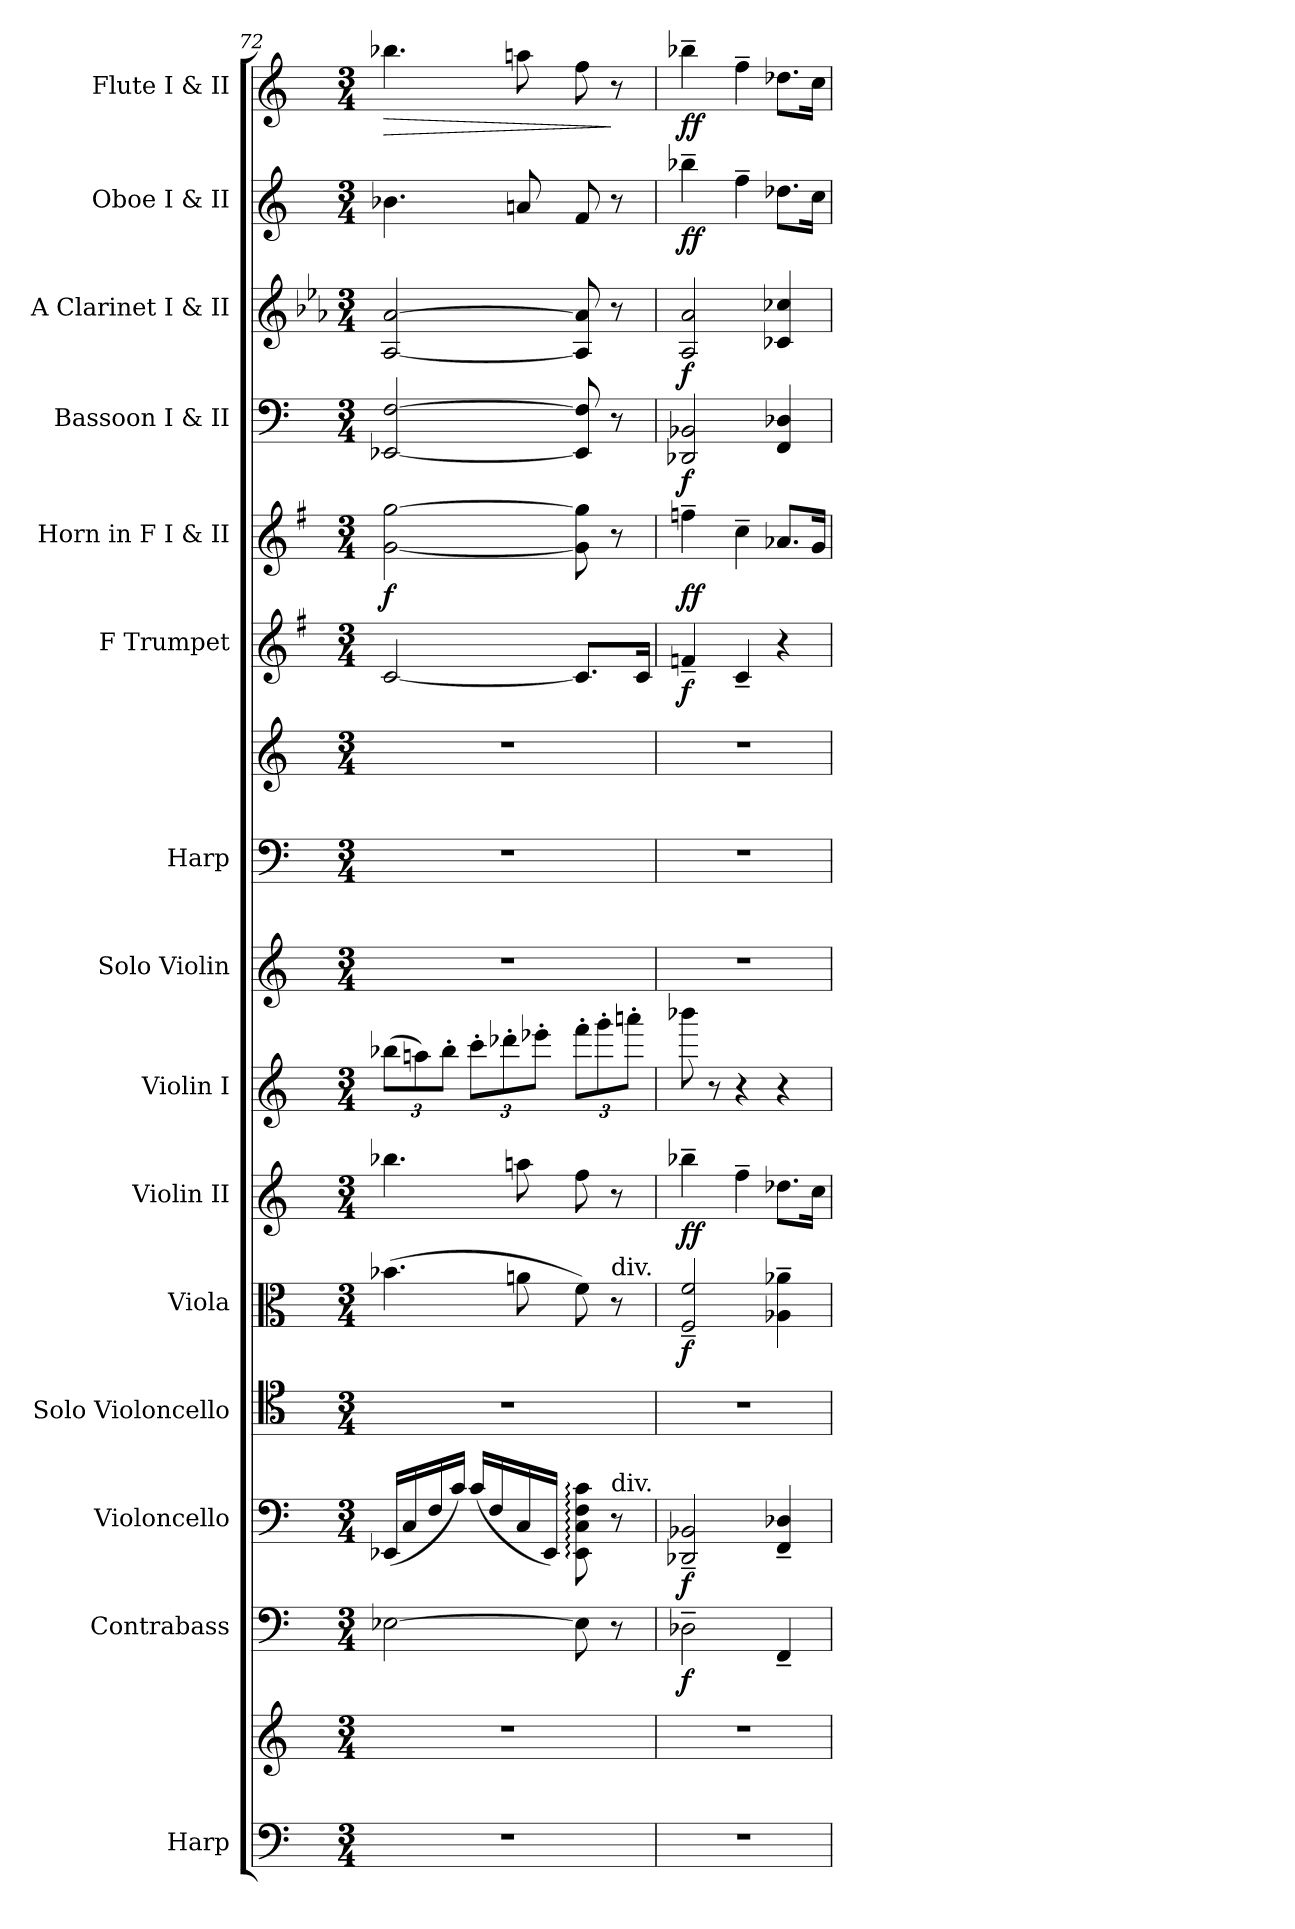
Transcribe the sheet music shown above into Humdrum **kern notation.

**kern	**kern	**kern	**dynam	**kern	**dynam	**kern	**kern	**dynam	**kern	**dynam	**kern	**dynam	**kern	**kern	**kern	**kern	**dynam	**kern	**dynam	**kern	**dynam	**kern	**dynam	**kern	**dynam	**kern	**dynam
*part15	*part15	*part14	*part14	*part13	*part13	*part12	*part11	*part11	*part10	*part10	*part9	*part9	*part8	*part7	*part7	*part6	*part6	*part5	*part5	*part4	*part4	*part3	*part3	*part2	*part2	*part1	*part1
*staff17	*staff16	*staff15	*staff15	*staff14	*staff14	*staff13	*staff12	*staff12	*staff11	*staff11	*staff10	*staff10	*staff9	*staff8	*staff7	*staff6	*staff6	*staff5	*staff5	*staff4	*staff4	*staff3	*staff3	*staff2	*staff2	*staff1	*staff1
*I"Harp	*	*I"Contrabass	*	*I"Violoncello	*	*I"Solo Violoncello	*I"Viola	*	*I"Violin II	*	*I"Violin I	*	*I"Solo Violin	*I"Harp	*	*I"F Trumpet	*	*I"Horn in F I &amp; II	*	*I"Bassoon I &amp; II	*	*I"A Clarinet I &amp; II	*	*I"Oboe I &amp; II	*	*I"Flute I &amp; II	*
*I'Hrp.	*	*I'Cb.	*	*I'Vc.	*	*I'Vc.	*I'Vla.	*	*I'Vln.	*	*I'Vln.	*	*I'Vln.	*I'Hrp.	*	*I'F Tpt.	*	*	*	*I'Bsn.	*	*I'A Cl.	*	*I'Ob.	*	*I'Fl.	*
*clefF4	*clefG2	*clefF4	*	*clefF4	*	*clefC4	*clefC3	*	*clefG2	*	*clefG2	*	*clefG2	*clefF4	*clefG2	*clefG2	*	*clefG2	*	*clefF4	*	*clefG2	*	*clefG2	*	*clefG2	*
*	*	*ITrd7c12	*	*	*	*	*	*	*	*	*	*	*	*	*	*ITrd-3c-5	*	*ITrd4c7	*	*	*	*ITrd2c3	*	*	*	*	*
*k[]	*k[]	*k[]	*	*k[]	*	*k[]	*k[]	*	*k[]	*	*k[]	*	*k[]	*k[]	*k[]	*k[]	*	*k[]	*	*k[]	*	*k[]	*	*k[]	*	*k[]	*
*M3/4	*M3/4	*M3/4	*	*M3/4	*	*M3/4	*M3/4	*	*M3/4	*	*M3/4	*	*M3/4	*M3/4	*M3/4	*M3/4	*	*M3/4	*	*M3/4	*	*M3/4	*	*M3/4	*	*M3/4	*
*	*	*	*	*	*	*	*	*	*	*	*Xbrackettup	*	*	*	*	*	*	*	*	*	*	*	*	*	*	*	*
=72	=72	=72	=72	=72	=72	=72	=72	=72	=72	=72	=72	=72	=72	=72	=72	=72	=72	=72	=72	=72	=72	=72	=72	=72	=72	=72	=72
!	!	!	!	!	!	!	!	!	!	!	!	!	!	!	!	!	!	!	!LO:DY:b	!	!	!	!	!	!	!	!LO:HP:b
2.r	2.r	[2EE-X\	.	(<16EE-X/LL	.	2.r	(>4.b-X\	.	4.bb-X\	.	(>12bb-X\L	.	2.r	2.r	2.r	[2f/	.	[2c\ [2cc\	f	[2EE-X/ [2F/	.	[2F/ [2f/	.	4.b-X\	.	4.bb-X\	>
.	.	.	.	16C/	.	.	.	.	.	.	.	.	.	.	.	.	.	.	.	.	.	.	.	.	.	.	.
.	.	.	.	.	.	.	.	.	.	.	12aan\)	.	.	.	.	.	.	.	.	.	.	.	.	.	.	.	.
.	.	.	.	16F/	.	.	.	.	.	.	.	.	.	.	.	.	.	.	.	.	.	.	.	.	.	.	.
.	.	.	.	.	.	.	.	.	.	.	12bb-'\J	.	.	.	.	.	.	.	.	.	.	.	.	.	.	.	.
.	.	.	.	16c/JJ)	.	.	.	.	.	.	.	.	.	.	.	.	.	.	.	.	.	.	.	.	.	.	.
.	.	.	.	(<16c/LL	.	.	.	.	.	.	12ccc'\L	.	.	.	.	.	.	.	.	.	.	.	.	.	.	.	.
.	.	.	.	16F/	.	.	.	.	.	.	.	.	.	.	.	.	.	.	.	.	.	.	.	.	.	.	.
.	.	.	.	.	.	.	.	.	.	.	12ddd-X'\	.	.	.	.	.	.	.	.	.	.	.	.	.	.	.	.
.	.	.	.	16C/	.	.	8an\	.	8aan\	.	.	.	.	.	.	.	.	.	.	.	.	.	.	8an/	.	8aan\	.
.	.	.	.	.	.	.	.	.	.	.	12eee-X'\J	.	.	.	.	.	.	.	.	.	.	.	.	.	.	.	.
.	.	.	.	16EE-/JJ)	.	.	.	.	.	.	.	.	.	.	.	.	.	.	.	.	.	.	.	.	.	.	.
.	.	8EE-\]	.	8EE-\: 8C\: 8F\: 8c\:	.	.	8f\)	.	8ff\	.	12fff'\L	.	.	.	.	8.f/L]	.	8c\] 8cc\]	.	8EE-/] 8F/]	.	8F/] 8f/]	.	8f/	.	8ff\	.
.	.	.	.	.	.	.	.	.	.	.	12ggg'\	.	.	.	.	.	.	.	.	.	.	.	.	.	.	.	.
!	!	!	!	!	!	!	!LO:TX:a:t=div.	!	!	!	!	!	!	!	!	!	!	!	!	!	!	!	!	!	!	!	!
!	!	!	!	!LO:TX:a:t=div.	!	!	!	!	!	!	!	!	!	!	!	!	!	!	!	!	!	!	!	!	!	!	!
.	.	8r	.	8r	.	.	8r	.	8r	.	.	.	.	.	.	.	.	8r	.	8r	.	8r	.	8r	.	8r	]
.	.	.	.	.	.	.	.	.	.	.	12aaan'\J	.	.	.	.	.	.	.	.	.	.	.	.	.	.	.	.
.	.	.	.	.	.	.	.	.	.	.	.	.	.	.	.	16f/Jk	.	.	.	.	.	.	.	.	.	.	.
!!LO:PB:g=z
=73	=73	=73	=73	=73	=73	=73	=73	=73	=73	=73	=73	=73	=73	=73	=73	=73	=73	=73	=73	=73	=73	=73	=73	=73	=73	=73	=73
!	!	!	!LO:DY:b	!	!LO:DY:b	!	!	!LO:DY:b	!	!LO:DY:b	!	!LO:DY:b	!	!	!	!	!LO:DY:b	!	!LO:DY:b	!	!LO:DY:b	!	!LO:DY:b	!	!LO:DY:b	!	!LO:DY:b
2.r	2.r	2DD-X~\	f	2DD-X/~ 2BB-X/~	f	2.r	2F/~ 2f/~	f	4bb-X~\	ff	8bbb-X\	other-dynamics	2.r	2.r	2.r	4b-X~/	f	4b-X~\	ff	2DD-X/ 2BB-X/	f	2F/ 2f/	f	4bb-X~\	ff	4bb-X~\	ff
.	.	.	.	.	.	.	.	.	.	.	8r	.	.	.	.	.	.	.	.	.	.	.	.	.	.	.	.
.	.	.	.	.	.	.	.	.	4ff~\	.	4r	.	.	.	.	4f~/	.	4f~\	.	.	.	.	.	4ff~\	.	4ff~\	.
.	.	4FFF~/	.	4FF/~ 4D-X/~	.	.	4A-X\~ 4a-X\~	.	8.dd-X\L	.	4r	.	.	.	.	4r	.	8.d-X/L	.	4FF/ 4D-X/	.	4A-X/ 4a-X/	.	8.dd-X\L	.	8.dd-X\L	.
.	.	.	.	.	.	.	.	.	16cc\Jk	.	.	.	.	.	.	.	.	16c/Jk	.	.	.	.	.	16cc\Jk	.	16cc\Jk	.
=	=	=	=	=	=	=	=	=	=	=	=	=	=	=	=	=	=	=	=	=	=	=	=	=	=	=	=
*-	*-	*-	*-	*-	*-	*-	*-	*-	*-	*-	*-	*-	*-	*-	*-	*-	*-	*-	*-	*-	*-	*-	*-	*-	*-	*-	*-
